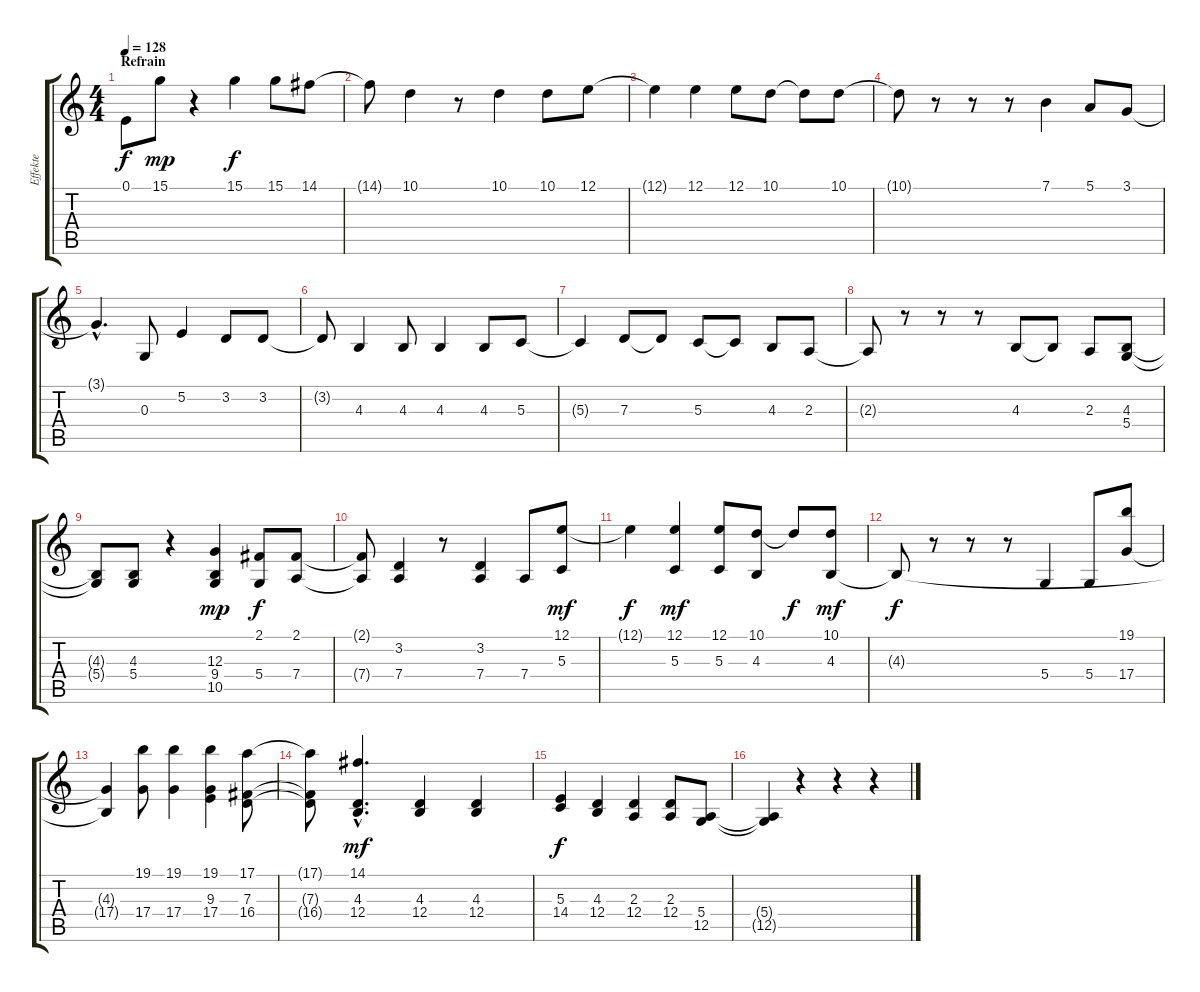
\track ("Effekte" "Effekte") {instrument honkytonkpiano}
\staff {score tabs}
\tuning (E4 B3 G3 D3 A2 E2) {hide}
\ts (4 4)
\section ("" "Refrain")
\tempo 128
\clef g2
\ks c
0.1.8{dy f} 15.1.8{dy mp} r.4 15.1.4{dy f} 15.1.8 14.1.8 |
14.1{t}.8 10.1.4 r.8 10.1.4 10.1.8 12.1.8 |
12.1{t}.4 12.1.4 12.1.8 10.1.8 10.1{t}.8 10.1.8 |
10.1{t}.8 r.8 r.8 r.8 7.1.4 5.1.8 3.1.8 |
3.1{hac t}.4{d} 0.3.8 5.2.4 3.2.8 3.2.8 |
3.2{t}.8 4.3.4 4.3.8 4.3.4 4.3.8 5.3.8 |
5.3{t}.4 7.3.8 7.3{t}.8 5.3.8 5.3{t}.8 4.3.8 2.3.8 |
2.3{t}.8 r.8 r.8 r.8 4.3.8 4.3{t}.8 2.3.8 (4.3 5.4).8 |
(4.3{t} 5.4{t}).8 (4.3 5.4).8 r.4 (12.3 9.4 10.5).4{dy mp} (2.1 5.4).8{dy f} (2.1 7.4).8 |
(2.1{t} 7.4{t}).8 (3.2 7.4).4 r.8 (3.2 7.4).4 7.4.8 (12.1 5.3).8{dy mf} |
12.1{t}.4{dy f} (12.1 5.3).4{dy mf} (12.1 5.3).8 (10.1 4.3).8 10.1{t}.8{dy f} (10.1 4.3).8{dy mf} |
4.3{t}.8{dy f} r.8 r.8 r.8 5.4.4 5.4.8 (19.1 17.4).8 |
(4.3{t} 17.4{t}).4 (19.1 17.4).8 (19.1 17.4).4 (19.1 9.3 17.4).4 (17.1 7.3 16.4).8 |
(17.1{t} 7.3{t} 16.4{t}).8 (14.1{hac} 4.3{hac} 12.4{hac}).4{d dy mf} (4.3 12.4).4 (4.3 12.4).4 |
(5.3 14.4).4{dy f} (4.3 12.4).4 (2.3 12.4).4 (2.3 12.4).8 (5.4 12.5).8 |
(5.4{t} 12.5{t}).4 r.4 r.4 r.4
